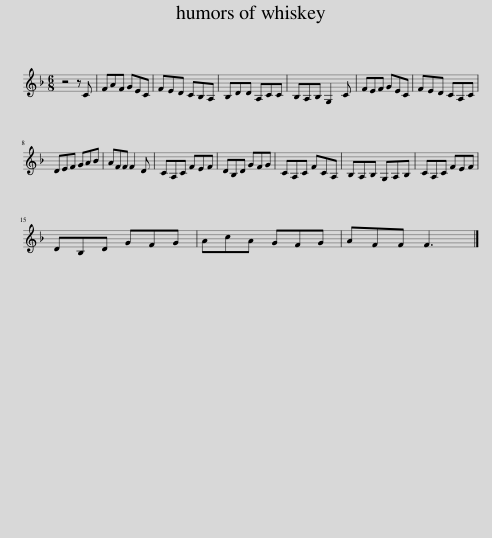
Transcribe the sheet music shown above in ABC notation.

X:1
L:1/8
M:6/8
I:linebreak $
K:F
V:1 treble
V:1
 z4 z C | FAF GEC | FED CB,A, | B,DD A,CC | B,A,B, G,2 C | %5
 FEF GEC | FED CA,C |$ DEF GAB | AFF F2 D | CA,C FEF | %10
 DB,D GFG | CA,C FCA, | B,A,B, G,A,B, | CA,C FEF |$ DB,D GFG | %15
 AcA GFG | AFF F3 |] %17
